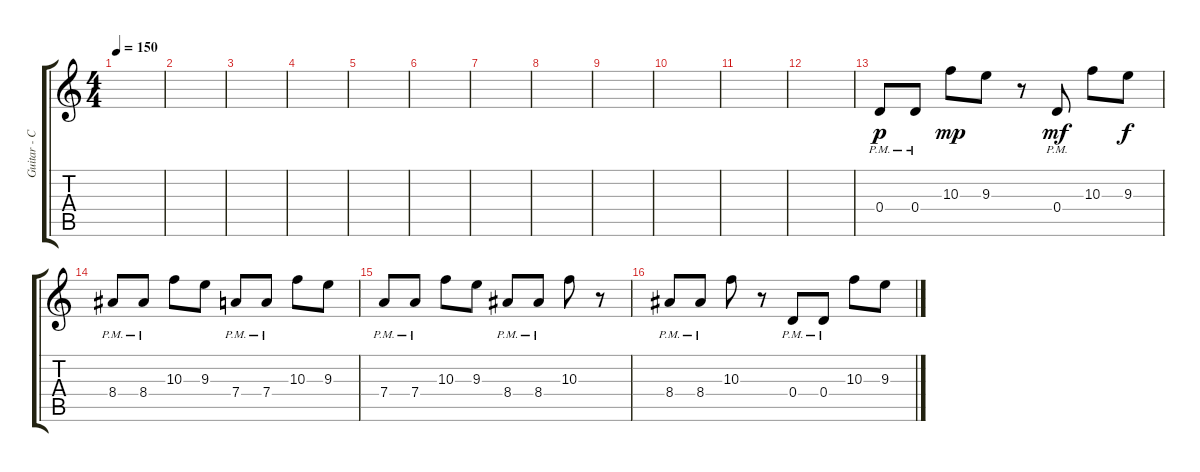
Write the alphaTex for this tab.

\track ("Guitar - Clean (Delay)" "Guitar - C") {instrument electricguitarjazz}
\staff {score tabs}
\tuning (E4 B3 G3 D3 A2 D2) {hide}
\ts (4 4)
\tempo 150
\clef g2
\ks c
|
|
|
|
|
|
|
|
|
|
|
|
0.4{pm}.8{dy p} 0.4{pm}.8 10.3.8{dy mp} 9.3.8 r.8 0.4{pm}.8{dy mf} 10.3.8 9.3.8{dy f} |
8.4{pm}.8 8.4{pm}.8 10.3.8 9.3.8 7.4{pm}.8 7.4{pm}.8 10.3.8 9.3.8 |
7.4{pm}.8 7.4{pm}.8 10.3.8 9.3.8 8.4{pm}.8 8.4{pm}.8 10.3.8 r.8 |
8.4{pm}.8 8.4{pm}.8 10.3.8 r.8 0.4{pm}.8 0.4{pm}.8 10.3.8 9.3.8
